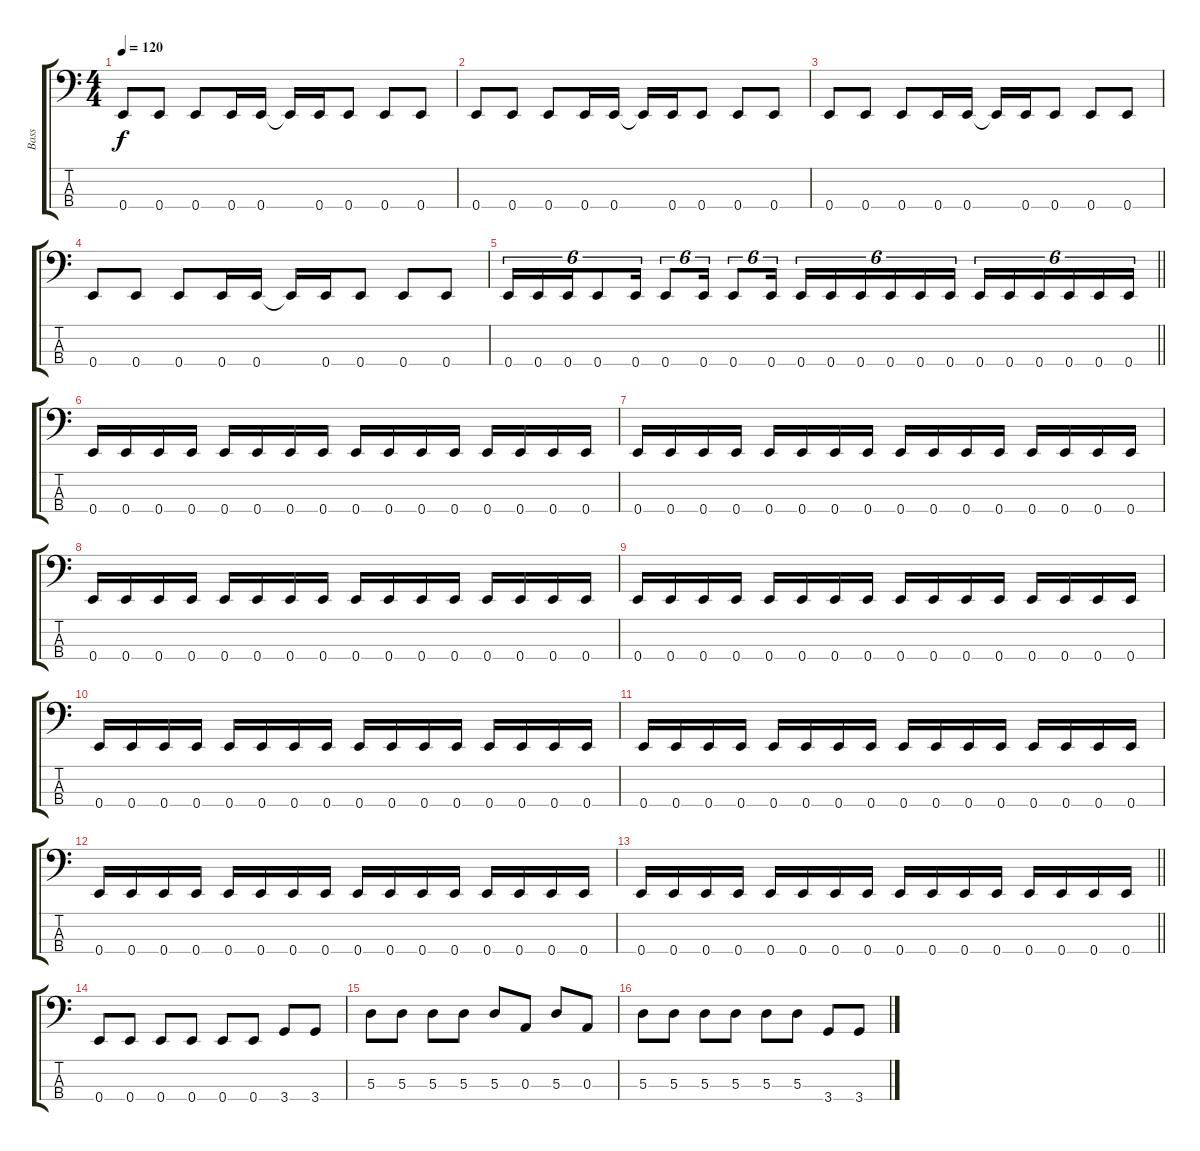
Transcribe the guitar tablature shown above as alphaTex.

\track ("Bass" "Bass") {instrument electricbasspick}
\staff {score tabs}
\tuning (G2 D2 A1 E1) {hide}
\ts (4 4)
\tempo 120
\clef f4
\ks c
0.4.8{dy f} 0.4.8 0.4.8 0.4.16 0.4.16 0.4{t}.16 0.4.16 0.4.8 0.4.8 0.4.8 |
0.4.8 0.4.8 0.4.8 0.4.16 0.4.16 0.4{t}.16 0.4.16 0.4.8 0.4.8 0.4.8 |
0.4.8 0.4.8 0.4.8 0.4.16 0.4.16 0.4{t}.16 0.4.16 0.4.8 0.4.8 0.4.8 |
0.4.8 0.4.8 0.4.8 0.4.16 0.4.16 0.4{t}.16 0.4.16 0.4.8 0.4.8 0.4.8 |
\barLineRight lightlight
0.4.16{tu (6 4)} 0.4.16{tu (6 4)} 0.4.16{tu (6 4)} 0.4.8{tu (6 4)} 0.4.16{tu (6 4)} 0.4.8{tu (6 4)} 0.4.16{tu (6 4)} 0.4.8{tu (6 4)} 0.4.16{tu (6 4)} 0.4.16{tu (6 4)} 0.4.16{tu (6 4)} 0.4.16{tu (6 4)} 0.4.16{tu (6 4)} 0.4.16{tu (6 4)} 0.4.16{tu (6 4)} 0.4.16{tu (6 4)} 0.4.16{tu (6 4)} 0.4.16{tu (6 4)} 0.4.16{tu (6 4)} 0.4.16{tu (6 4)} 0.4.16{tu (6 4)} |
0.4.16 0.4.16 0.4.16 0.4.16 0.4.16 0.4.16 0.4.16 0.4.16 0.4.16 0.4.16 0.4.16 0.4.16 0.4.16 0.4.16 0.4.16 0.4.16 |
0.4.16 0.4.16 0.4.16 0.4.16 0.4.16 0.4.16 0.4.16 0.4.16 0.4.16 0.4.16 0.4.16 0.4.16 0.4.16 0.4.16 0.4.16 0.4.16 |
0.4.16 0.4.16 0.4.16 0.4.16 0.4.16 0.4.16 0.4.16 0.4.16 0.4.16 0.4.16 0.4.16 0.4.16 0.4.16 0.4.16 0.4.16 0.4.16 |
0.4.16 0.4.16 0.4.16 0.4.16 0.4.16 0.4.16 0.4.16 0.4.16 0.4.16 0.4.16 0.4.16 0.4.16 0.4.16 0.4.16 0.4.16 0.4.16 |
0.4.16 0.4.16 0.4.16 0.4.16 0.4.16 0.4.16 0.4.16 0.4.16 0.4.16 0.4.16 0.4.16 0.4.16 0.4.16 0.4.16 0.4.16 0.4.16 |
0.4.16 0.4.16 0.4.16 0.4.16 0.4.16 0.4.16 0.4.16 0.4.16 0.4.16 0.4.16 0.4.16 0.4.16 0.4.16 0.4.16 0.4.16 0.4.16 |
0.4.16 0.4.16 0.4.16 0.4.16 0.4.16 0.4.16 0.4.16 0.4.16 0.4.16 0.4.16 0.4.16 0.4.16 0.4.16 0.4.16 0.4.16 0.4.16 |
\barLineRight lightlight
0.4.16 0.4.16 0.4.16 0.4.16 0.4.16 0.4.16 0.4.16 0.4.16 0.4.16 0.4.16 0.4.16 0.4.16 0.4.16 0.4.16 0.4.16 0.4.16 |
0.4.8 0.4.8 0.4.8 0.4.8 0.4.8 0.4.8 3.4.8 3.4.8 |
5.3.8 5.3.8 5.3.8 5.3.8 5.3.8 0.3.8 5.3.8 0.3.8 |
5.3.8 5.3.8 5.3.8 5.3.8 5.3.8 5.3.8 3.4.8 3.4.8
